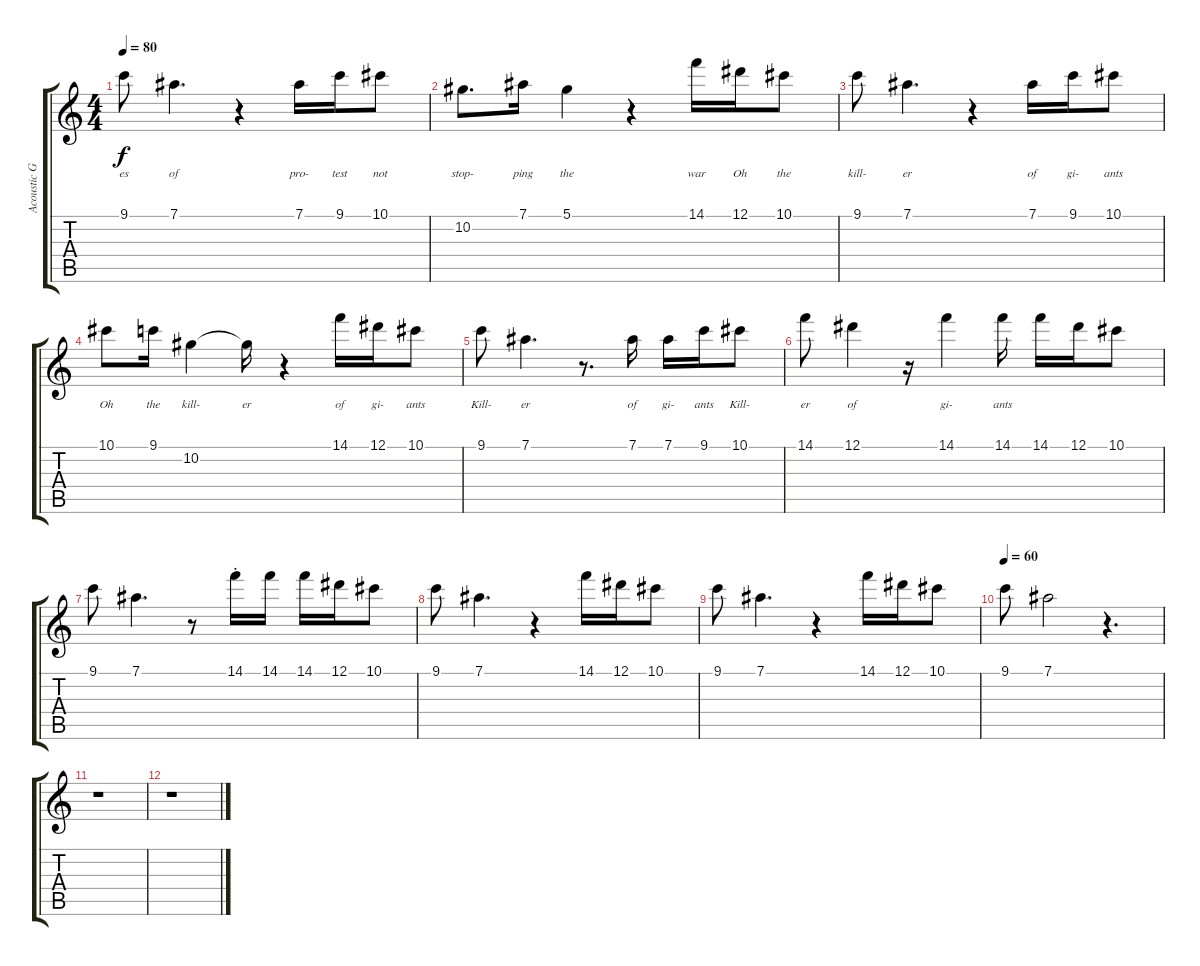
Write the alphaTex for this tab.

\track ("Acoustic Guitar/Vocals" "Acoustic G") {instrument acousticguitarsteel}
\staff {score tabs}
\tuning (Eb4 Bb3 Gb3 Db3 Ab2 Eb2) {hide}
\ts (4 4)
\tempo 80
\clef g2
\ks c
9.1.8{lyrics (0 "es") lyrics (1 "") lyrics (2 "") lyrics (3 "") lyrics (4 "") dy f} 7.1.4{d lyrics (0 "of") lyrics (1 "") lyrics (2 "") lyrics (3 "") lyrics (4 "")} r.4 7.1.16{lyrics (0 "pro-") lyrics (1 "") lyrics (2 "") lyrics (3 "") lyrics (4 "")} 9.1.16{lyrics (0 "test") lyrics (1 "") lyrics (2 "") lyrics (3 "") lyrics (4 "")} 10.1.8{lyrics (0 "not") lyrics (1 "") lyrics (2 "") lyrics (3 "") lyrics (4 "")} |
10.2.8{d lyrics (0 "stop-") lyrics (1 "") lyrics (2 "") lyrics (3 "") lyrics (4 "")} 7.1.16{lyrics (0 "ping") lyrics (1 "") lyrics (2 "") lyrics (3 "") lyrics (4 "")} 5.1.4{lyrics (0 "the") lyrics (1 "") lyrics (2 "") lyrics (3 "") lyrics (4 "")} r.4 14.1.16{lyrics (0 "war") lyrics (1 "") lyrics (2 "") lyrics (3 "") lyrics (4 "")} 12.1.16{lyrics (0 "Oh") lyrics (1 "") lyrics (2 "") lyrics (3 "") lyrics (4 "")} 10.1.8{lyrics (0 "the") lyrics (1 "") lyrics (2 "") lyrics (3 "") lyrics (4 "")} |
9.1.8{lyrics (0 "kill-") lyrics (1 "") lyrics (2 "") lyrics (3 "") lyrics (4 "")} 7.1.4{d lyrics (0 "er") lyrics (1 "") lyrics (2 "") lyrics (3 "") lyrics (4 "")} r.4 7.1.16{lyrics (0 "of") lyrics (1 "") lyrics (2 "") lyrics (3 "") lyrics (4 "")} 9.1.16{lyrics (0 "gi-") lyrics (1 "") lyrics (2 "") lyrics (3 "") lyrics (4 "")} 10.1.8{lyrics (0 "ants") lyrics (1 "") lyrics (2 "") lyrics (3 "") lyrics (4 "")} |
10.1.8{lyrics (0 "Oh") lyrics (1 "") lyrics (2 "") lyrics (3 "") lyrics (4 "")} 9.1.16{lyrics (0 "the") lyrics (1 "") lyrics (2 "") lyrics (3 "") lyrics (4 "")} 10.2.4{lyrics (0 "kill-") lyrics (1 "") lyrics (2 "") lyrics (3 "") lyrics (4 "")} 10.2{t}.16{lyrics (0 "er") lyrics (1 "") lyrics (2 "") lyrics (3 "") lyrics (4 "")} r.4 14.1.16{lyrics (0 "of") lyrics (1 "") lyrics (2 "") lyrics (3 "") lyrics (4 "")} 12.1.16{lyrics (0 "gi-") lyrics (1 "") lyrics (2 "") lyrics (3 "") lyrics (4 "")} 10.1.8{lyrics (0 "ants") lyrics (1 "") lyrics (2 "") lyrics (3 "") lyrics (4 "")} |
9.1.8{lyrics (0 "Kill-") lyrics (1 "") lyrics (2 "") lyrics (3 "") lyrics (4 "")} 7.1.4{d lyrics (0 "er") lyrics (1 "") lyrics (2 "") lyrics (3 "") lyrics (4 "")} r.8{d} 7.1.16{lyrics (0 "of") lyrics (1 "") lyrics (2 "") lyrics (3 "") lyrics (4 "")} 7.1.16{lyrics (0 "gi-") lyrics (1 "") lyrics (2 "") lyrics (3 "") lyrics (4 "")} 9.1.16{lyrics (0 "ants") lyrics (1 "") lyrics (2 "") lyrics (3 "") lyrics (4 "")} 10.1.8{lyrics (0 "Kill-") lyrics (1 "") lyrics (2 "") lyrics (3 "") lyrics (4 "")} |
14.1.8{lyrics (0 "er") lyrics (1 "") lyrics (2 "") lyrics (3 "") lyrics (4 "")} 12.1.4{lyrics (0 "of") lyrics (1 "") lyrics (2 "") lyrics (3 "") lyrics (4 "")} r.16 14.1.4{lyrics (0 "gi-") lyrics (1 "") lyrics (2 "") lyrics (3 "") lyrics (4 "")} 14.1.16{lyrics (0 "ants") lyrics (1 "") lyrics (2 "") lyrics (3 "") lyrics (4 "")} 14.1.16 12.1.16 10.1.8 |
9.1.8 7.1.4{d} r.8 14.1{st}.16 14.1.16 14.1.16 12.1.16 10.1.8 |
9.1.8 7.1.4{d} r.4 14.1.16 12.1.16 10.1.8 |
9.1.8 7.1.4{d} r.4 14.1.16 12.1.16 10.1.8 |
\tempo 60
9.1.8 7.1.2 r.4{d} |
r.1 |
r.1
